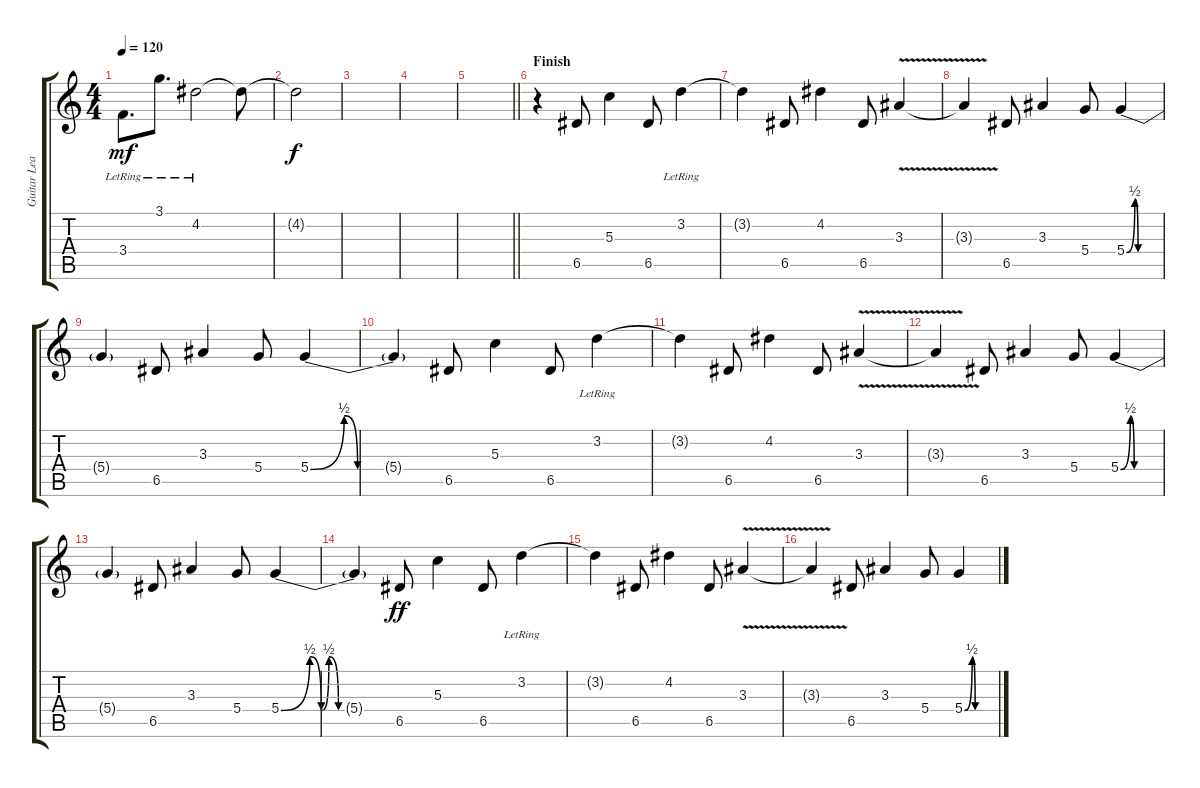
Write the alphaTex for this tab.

\track ("Guitar Lead" "Guitar Lea") {instrument electricguitarjazz}
\staff {score tabs}
\tuning (E4 B3 G3 D3 A2 E2) {hide}
\ts (4 4)
\tempo 120
\clef g2
\ks c
3.4{lr}.8{d dy mf} 3.1{lr}.8{d} 4.2{lr}.2 4.2{t}.8 |
4.2{t}.2{dy f} |
|
|
\barLineRight lightlight
|
\section ("" "Finish")
r.4{volume 8 instrument overdrivenguitar} 6.5.8 5.3.4 6.5.8 3.2{lr}.4 |
3.2{t}.4 6.5.8 4.2.4 6.5.8 3.3{v}.4 |
3.3{t}.4 6.5.8 3.3.4 5.4.8 5.4{be (custom 0 0 15 2 21 0 30 0 60 0)}.4 |
5.4{t}.4 6.5.8 3.3.4 5.4.8 5.4{be (custom 0 0 15 2 21 0 30 0 60 0)}.4 |
5.4{t}.4 6.5.8 5.3.4 6.5.8 3.2{lr}.4 |
3.2{t}.4 6.5.8 4.2.4 6.5.8 3.3{v}.4 |
3.3{t}.4 6.5.8 3.3.4 5.4.8 5.4{be (custom 0 0 15 2 21 0 30 0 60 0)}.4 |
5.4{t}.4 6.5.8 3.3.4 5.4.8 5.4{be (custom 0 0 15 2 21 0 25 2 30 0 34 0 40 0 60 0)}.4 |
5.4{t}.4 6.5.8{dy ff} 5.3.4 6.5.8 3.2{lr}.4 |
3.2{t}.4 6.5.8 4.2.4 6.5.8 3.3{v}.4 |
3.3{t}.4 6.5.8 3.3.4 5.4.8 5.4{be (custom 0 0 15 2 21 0 30 0 60 0)}.4
